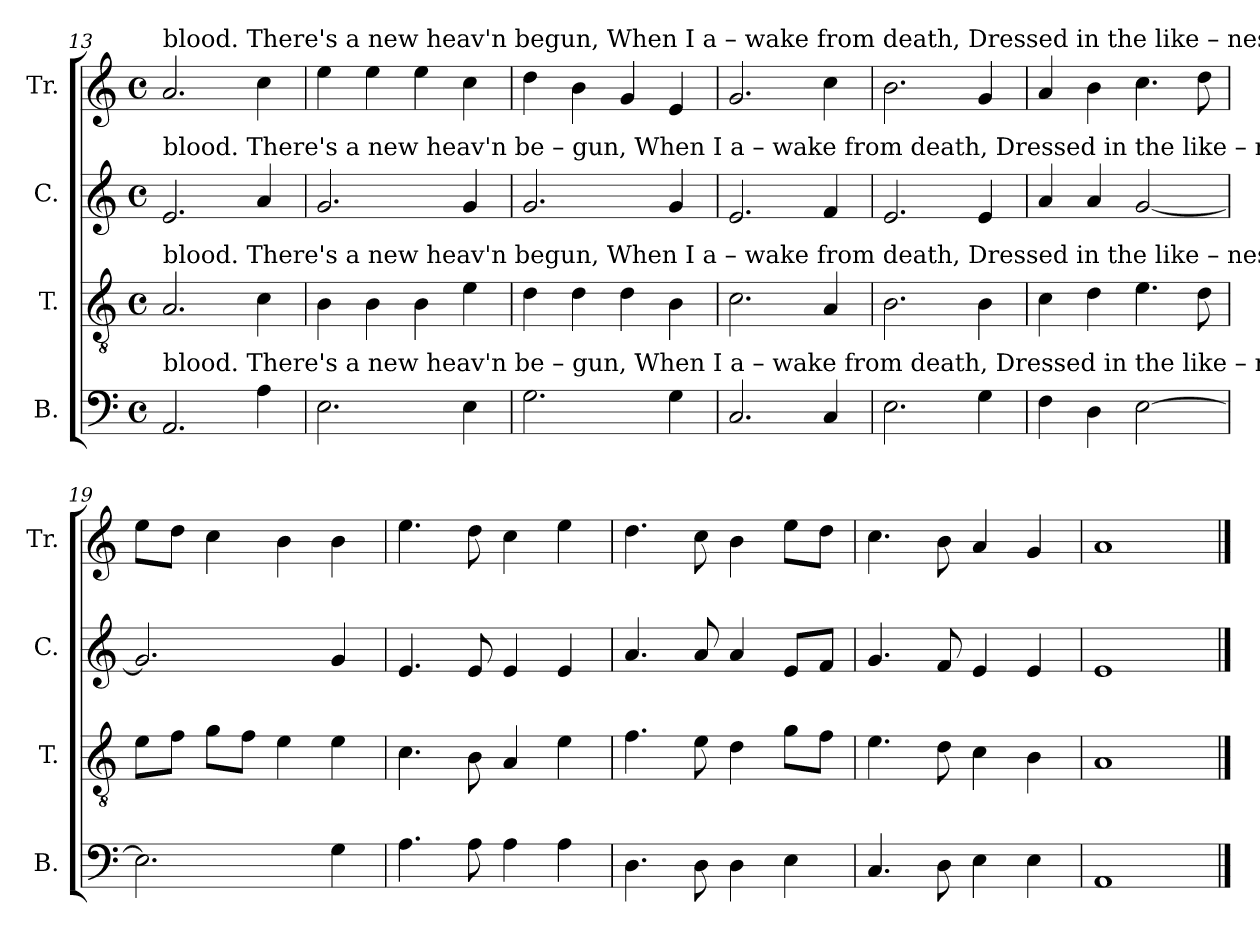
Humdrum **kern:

**kern	**kern	**kern	**kern
*part4	*part3	*part2	*part1
*staff4	*staff3	*staff2	*staff1
*I"B.	*I"T.	*I"C.	*I"Tr.
*I'B.	*I'T.	*I'C.	*I'Tr.
!!LO:LB:g=z
*clefF4	*clefGv2	*clefG2	*clefG2
*k[]	*k[]	*k[]	*k[]
*M4/4	*M4/4	*M4/4	*M4/4
*met(c)	*met(c)	*met(c)	*met(c)
=13	=13	=13	=13
!	!	!	!LO:TX:a:t=blood.  There's a new heav'n begun,  When I  a  –  wake   from  death,  Dressed in the  like – ness  of       thy       Son,  Dressed in the  like – ness     of        thy    Son,    And      draw   im –  mor – tal  breath.
!	!	!LO:TX:a:t=blood.   There's  a                new    heav'n           be  –  gun,     When   I           a – wake  from death,                                           Dressed in the  like – ness     of        thy    Son,    And      draw   im –  mor – tal  breath.	!
!	!LO:TX:a:t=blood.  There's a new heav'n begun,  When I  a  –  wake   from  death,  Dressed in the  like – ness  of       thy       Son,  Dressed in the  like – ness     of        thy    Son,    And      draw   im –  mor – tal  breath.	!	!
!LO:TX:a:t=blood.   There's  a                new    heav'n           be  –  gun,     When   I           a – wake  from death,                                           Dressed in the  like – ness     of        thy    Son,    And      draw   im –  mor – tal  breath.	!	!	!
2.AA!/	2.A!/	2.e!/	2.a!/
4A!\	4c!\	4a!/	4cc!\
=14	=14	=14	=14
2.E!\	4B!\	2.g!/	4ee!\
.	4B!\	.	4ee!\
.	4B!\	.	4ee!\
4E!\	4e!\	4g!/	4cc!\
=15	=15	=15	=15
2.G!\	4d!\	2.g!/	4dd!\
.	4d!\	.	4b!\
.	4d!\	.	4g!/
4G!\	4B!\	4g!/	4e!/
=16	=16	=16	=16
2.C!/	2.c!\	2.e!/	2.g!/
4C!/	4A!/	4f!/	4cc!\
=17	=17	=17	=17
2.E!\	2.B!\	2.e!/	2.b!\
4G!\	4B!\	4e!/	4g!/
=18	=18	=18	=18
4F!\	4c!\	4a!/	4a!/
4D!\	4d!\	4a!/	4b!\
[2E!\	4.e!\	[2g!/	4.cc!\
.	8d!\	.	8dd!\
=19	=19	=19	=19
2.E!\]	8e!\L	2.g!/]	8ee!\L
.	8f!\J	.	8dd!\J
.	8g!\L	.	4cc!\
.	8f!\J	.	.
.	4e!\	.	4b!\
4G!\	4e!\	4g!/	4b!\
=20	=20	=20	=20
4.A!\	4.c!\	4.e!/	4.ee!\
8A!\	8B!\	8e!/	8dd!\
4A!\	4A!/	4e!/	4cc!\
4A!\	4e!\	4e!/	4ee!\
=21	=21	=21	=21
4.D!\	4.f!\	4.a!/	4.dd!\
8D!\	8e!\	8a!/	8cc!\
4D!\	4d!\	4a!/	4b!\
4E!\	8g!\L	8e!/L	8ee!\L
.	8f!\J	8f!/J	8dd!\J
=22	=22	=22	=22
4.C!/	4.e!\	4.g!/	4.cc!\
8D!\	8d!\	8f!/	8b!\
4E!\	4c!\	4e!/	4a!/
4E!\	4B!\	4e!/	4g!/
=23	=23	=23	=23
1AA!	1A!	1e!	1a!
==	==	==	==
*-	*-	*-	*-
